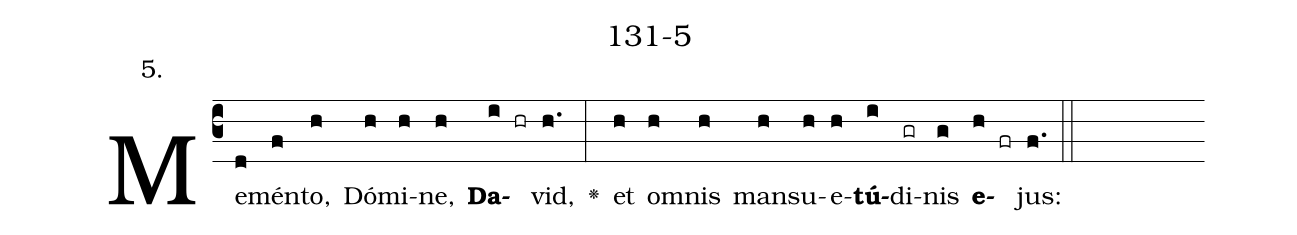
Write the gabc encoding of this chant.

name: 131-5;
annotation: 5.;
%%
(c3)Me(d)mén(f)to,(h) Dó(h)mi(h)ne,(h) <b>Da</b>(i hr)vid,(h.) <v>\greheightstar</v>(:) et(h) om(h)nis(h) man(h)su(h)e(h)<b>tú</b>(i)di(gr)nis(g) <b>e</b>(h fr)jus:(f.) (::)


%E(h) u(h) o(i) u(g) a(h) e.(f.) (::)
